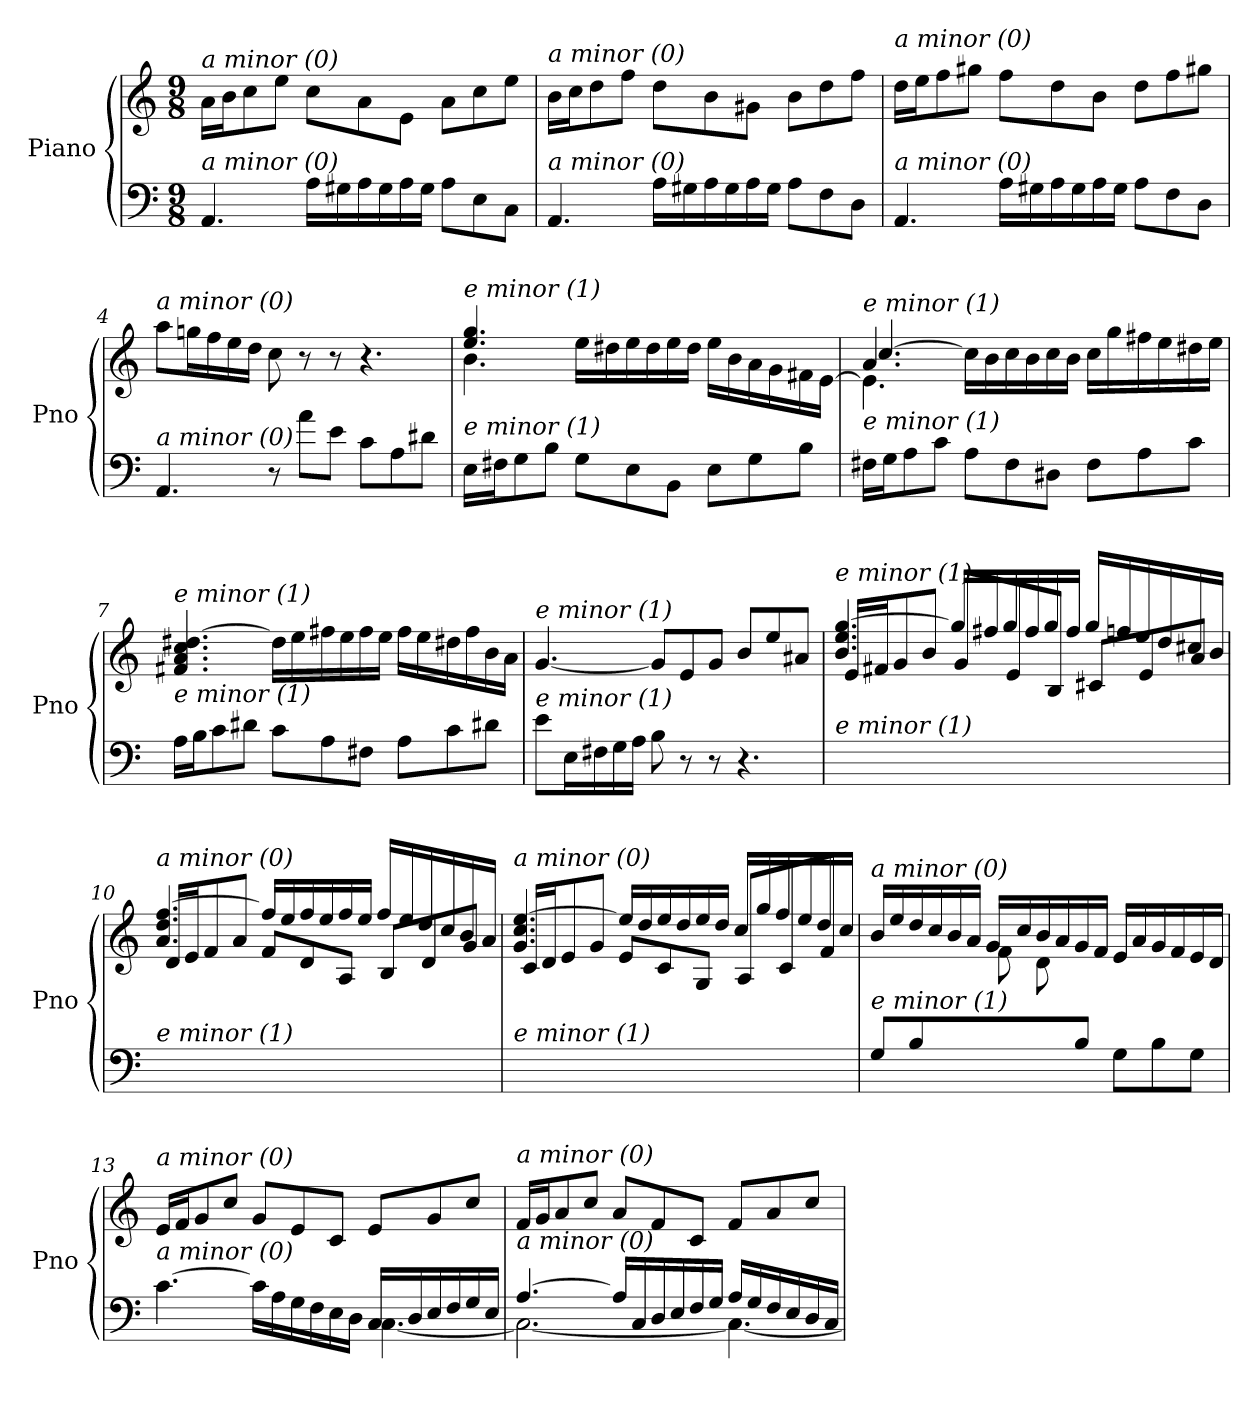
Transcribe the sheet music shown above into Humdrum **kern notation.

**kern	**kern
*part1	*part1
*staff2	*staff1
*I"Piano	*
*I'Pno	*
*clefF4	*clefG2
*k[]	*k[]
*M9/8	*M9/8
=1	=1
!	!LO:TX:i:t=a minor (0)
!LO:TX:i:t=a minor (0)	!
4.AA/	16a\LL
.	16b\J
.	8cc\
.	8ee\J
16A\LL	8cc\L
16G#X\	.
16A\	8a\
16G#\	.
16A\	8e\J
16G#\JJ	.
8A\L	8a\L
8E\	8cc\
8C\J	8ee\J
=2	=2
!	!LO:TX:i:t=a minor (0)
!LO:TX:i:t=a minor (0)	!
4.AA/	16b\LL
.	16cc\J
.	8dd\
.	8ff\J
16A\LL	8dd\L
16G#X\	.
16A\	8b\
16G#\	.
16A\	8g#X\J
16G#\JJ	.
8A\L	8b\L
8F\	8dd\
8D\J	8ff\J
=3	=3
!	!LO:TX:i:t=a minor (0)
!LO:TX:i:t=a minor (0)	!
4.AA/	16dd\LL
.	16ee\J
.	8ff\
.	8gg#X\J
16A\LL	8ff\L
16G#X\	.
16A\	8dd\
16G#\	.
16A\	8b\J
16G#\JJ	.
8A\L	8dd\L
8F\	8ff\
8D\J	8gg#X\J
!!LO:LB:g=z
=4	=4
!	!LO:TX:i:t=a minor (0)
!LO:TX:i:t=a minor (0)	!
4.AA/	8aa\L
.	16ggn\L
.	16ff\
.	16ee\
.	16dd\JJ
8r	8cc\
8a\L	8r
8e\J	8r
8c\L	4.r
8A\	.
8d#X\J	.
=5	=5
*^	*^
!	!	!LO:TX:i:t=e minor (1)	!
!LO:TX:i:t=e minor (1)	!	!	!
4.ryy	16E\LL	4.ee/ 4.gg/	4.b\
.	16F#X\J	.	.
.	8G\	.	.
.	8B\J	.	.
2.ryy	8G\L	16ee\LL	2.ryy
.	.	16dd#X\	.
.	8E\	16ee\	.
.	.	16dd#\	.
.	8BB\J	16ee\	.
.	.	16dd#\JJ	.
.	8E\L	16ee\LL	.
.	.	16b\	.
.	8G\	16a\	.
.	.	16g\	.
.	8B\J	16f#X\	.
.	.	[16e\JJ	.
=6	=6	=6	=6
*	*^	*	*^
!	!	!	!LO:TX:i:t=e minor (1)	!	!
!LO:TX:i:t=e minor (1)	!	!	!	!	!
4.ryy	2.ryy	16F#X\LL	4.e\]	4.a/	[4.cc/
.	.	16G\J	.	.	.
.	.	8A\	.	.	.
.	.	8c\J	.	.	.
2.ryy	.	8A\L	4.ryy	2.ryy	16cc\LL]
.	.	.	.	.	16b\
.	.	8F#\	.	.	16cc\
.	.	.	.	.	16b\
.	.	8D#X\J	.	.	16cc\
.	.	.	.	.	16b\JJ
.	4.ryy	8F#\L	16cc\LL	.	4.ryy
.	.	.	16gg\	.	.
.	.	8A\	16ff#X\	.	.
.	.	.	16ee\	.	.
.	.	8c\J	16dd#X\	.	.
.	.	.	16ee\JJ	.	.
*v	*v	*v	*	*	*
*	*v	*v	*v
!!LO:LB:g=z
=7	=7
!	!LO:TX:i:t=e minor (1)
!LO:TX:i:t=e minor (1)	!
16A\LL	4.f#X/ 4.a/ 4.cc/ [4.dd#X/
16B\J	.
8c\	.
8d#X\J	.
8c\L	16dd#\LL]
.	16ee\
8A\	16ff#X\
.	16ee\
8F#X\J	16ff#\
.	16ee\JJ
8A\L	16ff#\LL
.	16ee\
8c\	16dd#X\
.	16ff#\
8d#X\J	16b\
.	16a\JJ
=8	=8
!	!LO:TX:i:t=e minor (1)
!LO:TX:i:t=e minor (1)	!
8e\L	[4.g/
16E\L	.
16F#X\	.
16G\	.
16A\JJ	.
8B\	8g/L]
8r	8e/
8r	8g/J
4.r	8b/L
.	8ee/
.	8a#X/J
=9	=9
*	*^
!	!LO:TX:i:t=e minor (1)	!
!LO:TX:i:t=e minor (1)	!	!
1ryy	4.b/ 4.ee/ [4.gg/	16e/LL
.	.	16f#X/J
.	.	8g/
.	.	8b/J
.	16gg/LL]	8g/L
.	16ff#X/	.
.	16gg/	8e/
.	16ff#/	.
.	16gg/	8B/J
.	16ff#/JJ	.
.	16gg/LL	8c#X/L
.	16ffn/	.
.	16ee/	8e/
.	16dd/	.
8ryy	16cc#X/	8a/J
.	16b/JJ	.
!!LO:LB:g=z	!!
=10	=10	=10
!	!LO:TX:i:t=a minor (0)	!
!LO:TX:i:t=e minor (1)	!	!
1ryy	4.a/ 4.dd/ [4.ff/	16d/LL
.	.	16e/J
.	.	8f/
.	.	8a/J
.	16ff/LL]	8f/L
.	16ee/	.
.	16ff/	8d/
.	16ee/	.
.	16ff/	8A/J
.	16ee/JJ	.
.	16ff/LL	8B/L
.	16ee/	.
.	16dd/	8d/
.	16cc/	.
8ryy	16b/	8g/J
.	16a/JJ	.
=11	=11	=11
!	!LO:TX:i:t=a minor (0)	!
!LO:TX:i:t=e minor (1)	!	!
1ryy	4.g/ 4.cc/ [4.ee/	16c/LL
.	.	16d/J
.	.	8e/
.	.	8g/J
.	16ee/LL]	8e/L
.	16dd/	.
.	16ee/	8c/
.	16dd/	.
.	16ee/	8G/J
.	16dd/JJ	.
.	16cc/LL	8A/L
.	16gg/	.
.	16ff/	8c/
.	16ee/	.
8ryy	16dd/	8f/J
.	16cc/JJ	.
=12	=12	=12
!	!LO:TX:i:t=a minor (0)	!
!LO:TX:i:t=e minor (1)	!	!
8G/L	16b/LL	4ryy
.	16ee/	.
8B/	16dd/	.
.	16cc/	.
4.ryy	16b/	8d\J
.	16a/JJ	.
.	16g/LL	8f\L
.	16cc/	.
.	16b/	8d\
.	16a/	.
8B/J	16g/	2ryy
.	16f/JJ	.
8G\L	16e/LL	.
.	16a/	.
8B\	16g/	.
.	16f/	.
8G\J	16e/	.
.	16d/JJ	.
!!LO:LB:g=z	!!
=13	=13	=13
*^	*	*
!	!	!LO:TX:i:t=a minor (0)	!
!LO:TX:i:t=a minor (0)	!	!	!
[4.c\	2.ryy	16e/LL	2.ryy
.	.	16f/J	.
.	.	8g/	.
.	.	8cc/J	.
16c\LL]	.	8g/L	.
16A\	.	.	.
16G\	.	8e/	.
16F\	.	.	.
16E\	.	8c/J	.
16D\JJ	.	.	.
16C/LL	[4.C\	8e/L	4.ryy
16D/	.	.	.
16E/	.	8g/	.
16F/	.	.	.
16G/	.	8cc/J	.
16E/JJ	.	.	.
*	*	*v	*v
=14	=14	=14
!	!	!LO:TX:i:t=a minor (0)
!LO:TX:i:t=a minor (0)	!	!
[4.A/	2.C\_	16f/LL
.	.	16g/J
.	.	8a/
.	.	8cc/J
16A/LL]	.	8a/L
16C/	.	.
16D/	.	8f/
16E/	.	.
16F/	.	8c/J
16G/JJ	.	.
16A/LL	4.C\_	8f/L
16G/	.	.
16F/	.	8a/
16E/	.	.
16D/	.	8cc/J
16C/JJ	.	.
*v	*v	*
=	=
*-	*-
